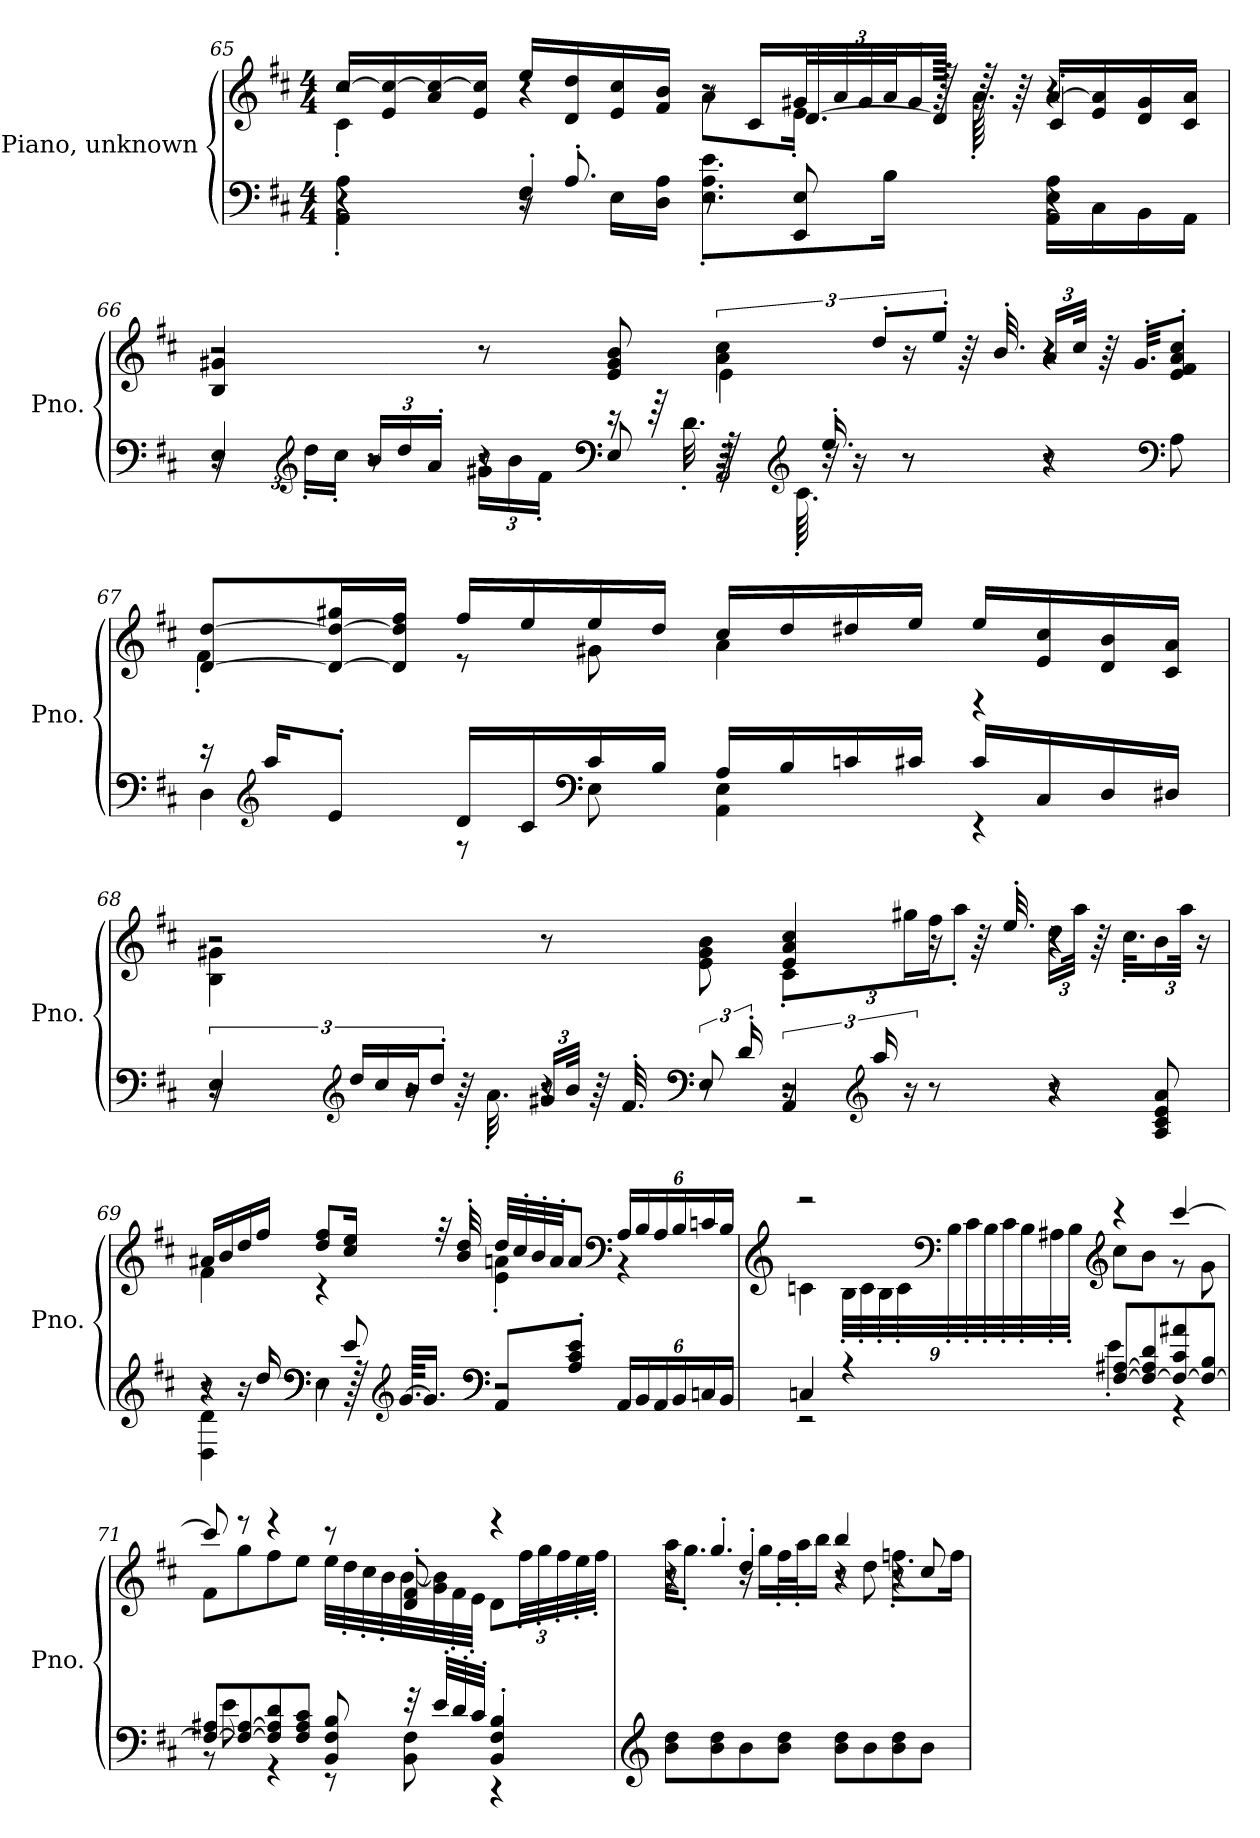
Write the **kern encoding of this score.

**kern	**kern
*part1	*part1
*staff2	*staff1
*I"Piano, unknown	*
*I'Pno.	*
!!LO:PB:g=z
*clefF4	*clefG2
*k[f#c#]	*k[f#c#]
*M4/4	*M4/4
=65	=65
*^	*^
*	*^	*	*^
4r	4AA\' 4A\'	4r	[16cc#/LL	4c#'\	2r
.	.	.	16e/ 16cc#/_	.	.
.	.	.	16a/ 16cc#/_	.	.
.	.	.	16e/ 16cc#/]JJ	.	.
16r	8r	4F#'/	16ee/LL	4r	.
8.A'/	.	.	16d/ 16dd/	.	.
.	16E\LL	.	16e/ 16cc#/	.	.
.	16D\ 16A\JJ	.	16f#/ 16b/JJ	.	.
2r	8.E\' 8.A\' 8.e\'L	8r	16r	8a\L	8r
.	.	.	16c#/LL	.	.
*	*	*	*Xbrackettup	*	*
.	.	8EE/ 8E/	48g#X/L	16.e'\Jk	[16.d/LL
.	.	.	48a/	.	.
.	.	.	48g#/	.	.
.	16B\Jk	.	48a/J	.	.
.	.	.	24g#'/JJ	.	.
.	.	.	.	128r	128d/JJkkk]
.	.	.	.	64.a'\	128r
.	.	.	.	.	64r
.	16AA\ 16E\ 16A\LL	4r	[16a/LL	4r	4c#'/
.	16C#\	.	16e/ 16a/]	.	.
.	16BB\	.	16d/ 16g#/	.	.
.	16AA\JJ	.	16c#/ 16a/JJ	.	.
!!LO:LB:g=z
=66	=66	=66	=66	=66	=66
*	*	*	*	*	*^
8r	24r	4E/	2r	2r	4B/ 4g#X/	2r
*clefG2	*	*	*	*	*	*
.	24dd'\LL	.	.	.	.	.
.	24cc#'\JJ	.	.	.	.	.
*Xbrackettup	*	*	*	*	*	*
24b/LL	8r	.	.	.	.	.
24dd/	.	.	.	.	.	.
24a'/JJ	.	.	.	.	.	.
4r	24g#X\LL	8r	.	.	8r	.
.	24b\	.	.	.	.	.
.	24f#'\JJ	.	.	.	.	.
*clefF4	*	*	*	*	*	*
.	16r	8E/	.	.	8e/ 8g#/ 8b/	.
.	64r	.	.	.	.	.
.	32.d'\	.	.	.	.	.
*	*	*	*	*	*brackettup	*
32r	128r	2AA/	8r	4a\ 4cc#\	12r	4e\
*clefG2	*	*	*	*	*	*
.	64.c#'\	.	.	.	.	.
16.ee'/	32r	.	.	.	.	.
.	16r	.	.	.	.	.
.	.	.	.	.	12dd'/L	.
8r	8r	.	16r	.	.	.
.	.	.	.	.	12ee'/J	.
.	.	.	64r	.	.	.
.	.	.	32.b'/	.	.	.
*	*	*	*	*	*Xbrackettup	*
4r	8r	.	4r	4r	24a/LL	4r
.	.	.	.	.	48cc#/JJk	.
.	.	.	.	.	64r	.
.	.	.	.	.	32.g#'/KKL	.
*clefF4	*	*	*	*	*	*
.	8A\	.	.	.	8e/' 8f#/' 8a/' 8cc#/'J	.
*	*v	*v	*	*	*	*
*	*	*	*v	*v	*v
!!LO:LB:g=z
=67	=67	=67	=67
16r	4D\	[8d/ [8dd/L	4f#'\
*clefG2	*	*	*
16aa/KL	.	.	.
8e'/J	.	16d/_ 16dd/_ 16gg#X/L	.
.	.	16d/] 16dd/] 16ff#/JJ	.
16d/LL	8r	16ff#/LL	8r
16c#/	.	16ee/	.
*clefF4	*	*	*
16c#/	8E\	16ee/	8g#X\
16B/JJ	.	16dd/JJ	.
16A/LL	4AA\ 4E\	16cc#/LL	4a\
16B/	.	16dd/	.
16cn/	.	16dd#X/	.
16c#X/JJ	.	16ee/JJ	.
16c#/LL	4r	16ee/LL	4r
16C#/	.	16e/ 16cc#/	.
16D/	.	16d/ 16b/	.
16D#X/JJ	.	16c#/ 16a/JJ	.
*v	*v	*	*
*	*v	*v
!!LO:LB:g=z
=68	=68
*brackettup	*
*^	*^
*	*^	*	*^
24r	8r	4E/	2r	4B\ 4g#X\	2r
*clefG2	*	*	*	*	*
24dd/LL	.	.	.	.	.
24cc#/	.	.	.	.	.
24b/J	16r	.	.	.	.
12dd'/J	.	.	.	.	.
.	64r	.	.	.	.
.	32.a'\	.	.	.	.
*Xbrackettup	*	*	*	*	*
24g#X/LL	4r	8r	.	8r	.
48b/JJk	.	.	.	.	.
64r	.	.	.	.	.
32.f#'/	.	.	.	.	.
*clefF4	*	*	*	*	*
*brackettup	*	*	*	*	*
12r	.	8E/	.	8e\ 8g#\ 8b\	.
24d'/	.	.	.	.	.
24r	2r	4AA/	8r	12c#'\L	4e/ 4a/ 4cc#/
*clefG2	*	*	*	*	*
24aa/	.	.	.	.	.
24r	.	.	.	24gg#X\L	.
8r	.	.	16r	24ff#\J	.
.	.	.	.	12aa'\J	.
.	.	.	64r	.	.
.	.	.	32.ee'/	.	.
8r	.	4r	4r	24dd\LL	4r
.	.	.	.	48aa\JJk	.
.	.	.	.	64r	.
.	.	.	.	32.cc#'\KLL	.
8A/ 8c#/ 8e/ 8a/	.	.	.	24b\	.
.	.	.	.	48aa\JJk	.
.	.	.	.	16r	.
*	*	*	*	*v	*v
!!LO:LB:g=z
=69	=69	=69	=69	=69
4r	4D\ 4d\	8r	16a#X/LL	4f#\
.	.	.	16b/	.
.	.	16r	16dd/	.
.	.	16dd/	16ff#/JJ	.
*clefF4	*	*	*	*
8r	4E\	8r	8dd/ 8ff#/L	4r
8e/	.	128r	16cc#/ 16ee/Jk	.
*clefG2	*	*	*	*
.	.	[64.g/KKLL	.	.
.	.	16.g/JJ]	.	.
.	.	.	32r	.
.	.	.	32b/' 32dd/'	.
*clefF4	*	*	*	*
2r	2r	8AA/L	32dd/LLL	4e\' 4an\'
.	.	.	32cc#'/	.
.	.	.	32b'/	.
.	.	.	32a'/JJ	.
.	.	8A/' 8c#/' 8e/'J	8a/J	.
*	*	*	*clefF4	*
*	*	*Xbrackettup	*	*
.	.	24AA/LL	24A/LL	4r
.	.	24BB/	24B/	.
.	.	24AA/	24A/	.
.	.	24BB/	24B/	.
.	.	24Cn/	24cn/	.
.	.	24BB/JJ	24B/JJ	.
*v	*v	*v	*	*
!!LO:LB:g=z	!!
=70	=70	=70
*	*clefG2	*
*^	*	*
4Cn/	2r	2r	4cn\
4r	.	.	48B'\LLL
.	.	.	48c'\
.	.	.	48B'\
.	.	.	48c'\
*	*	*clefF4	*
.	.	.	48B'\
.	.	.	48c'\
.	.	.	48B'\
.	.	.	48c'\
.	.	.	48B'\
.	.	.	32A#X'\
.	.	.	32B'\JJJ
*	*	*clefG2	*
[8F#/ [8A#X/L	4e'\	4r	8cc#\L
8F#/_ 8A#/] 8d/	.	.	8b\J
8F#/_ 8c#/ 8a#X/	4r	[4ccc#/	8r
8F#/_ 8B/J	.	.	8g\
!!LO:PB:g=z	!!
=71	=71	=71	=71
8F#/_ 8A#X/L	8r	8ccc#/]	8f#\L
8F#/_ [8A#/	8e\	8r	8gg\
8F#/] 8A#/] 8d/	4r	4r	8ff#\
8F#/ 8A#/ 8c#/J	.	.	8ee\J
8BB/ 8F#/ 8B/	8r	8r	32ee\LLL
.	.	.	32dd'\
.	.	.	32cc#'\
.	.	.	32b'\
32r	8BB\ 8F#\	8d/' 8f#/'	[32b\
32e'/LLL	.	.	32g\ 32b\]
32d'/	.	.	32f#'\
32c#'/JJJ	.	.	32e'\JJJ
4BB/' 4F#/' 4B/'	4r	4r	8d\L
.	.	.	48ff#'\LL
.	.	.	48gg'\
.	.	.	48ff#'\
.	.	.	32ee'\
.	.	.	32ff#'\JJJ
*v	*v	*	*
*	*v	*v
=72	=72
*clefG2	*
*	*^
*	*	*^
8b\ 8dd\L	8r	16aa\KL	4r
.	.	8.gg'\J	.
8b\ 8dd\	4.gg'/	.	.
8b\	.	16r	4dd'/
.	.	16gg\LL	.
8b\ 8dd\J	.	32ff#'\L	.
.	.	32aa'\J	.
.	.	16bb\JJ	.
8b\ 8dd\L	4bb/	8r	4r
8b\	.	8dd\	.
8b\ 8dd\	4r	8.ffn'\L	8r
8b\J	.	.	8cc#/
.	.	16ff\Jk	.
*	*v	*v	*v
=	=
*-	*-
